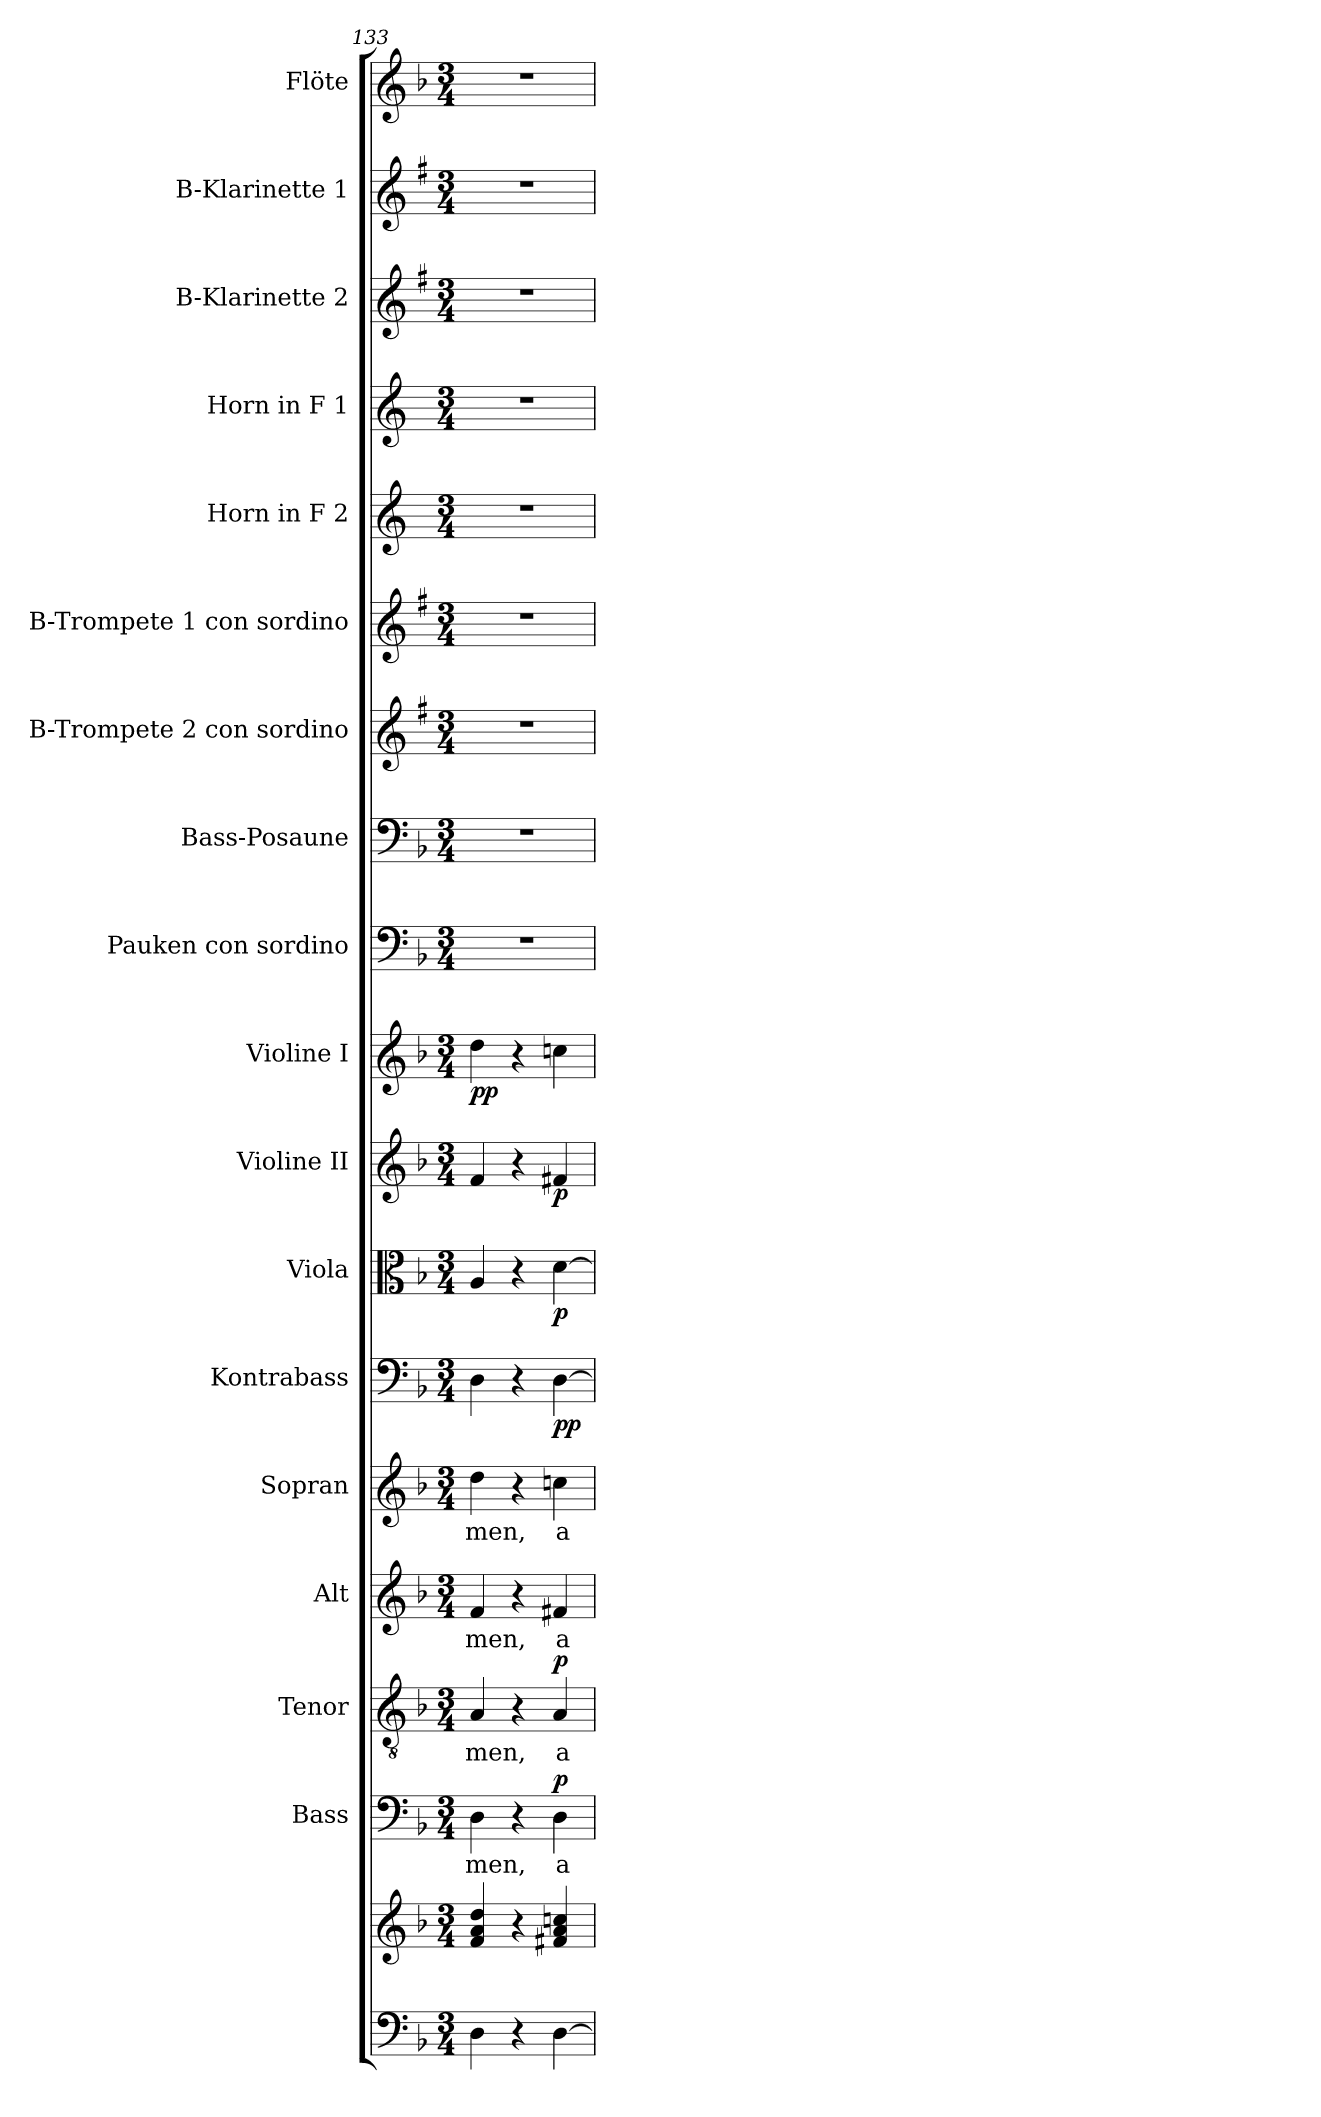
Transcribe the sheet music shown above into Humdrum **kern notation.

**kern	**kern	**kern	**text	**dynam	**kern	**text	**dynam	**kern	**text	**kern	**text	**kern	**dynam	**kern	**dynam	**kern	**dynam	**kern	**dynam	**kern	**kern	**kern	**kern	**kern	**kern	**kern	**kern	**kern
*part18	*part18	*part17	*part17	*part17	*part16	*part16	*part16	*part15	*part15	*part14	*part14	*part13	*part13	*part12	*part12	*part11	*part11	*part10	*part10	*part9	*part8	*part7	*part6	*part5	*part4	*part3	*part2	*part1
*staff19	*staff18	*staff17	*staff17	*staff17	*staff16	*staff16	*staff16	*staff15	*staff15	*staff14	*staff14	*staff13	*staff13	*staff12	*staff12	*staff11	*staff11	*staff10	*staff10	*staff9	*staff8	*staff7	*staff6	*staff5	*staff4	*staff3	*staff2	*staff1
*	*	*I"Bass	*	*	*I"Tenor	*	*	*I"Alt	*	*I"Sopran	*	*I"Kontrabass	*	*I"Viola	*	*I"Violine II	*	*I"Violine I	*	*I"Pauken con sordino	*I"Bass-Posaune	*I"B-Trompete 2 con sordino	*I"B-Trompete 1 con sordino	*I"Horn in F 2	*I"Horn in F 1	*I"B-Klarinette 2	*I"B-Klarinette 1	*I"Flöte
*	*	*I'B.	*	*	*I'T.	*	*	*I'A.	*	*I'S.	*	*I'Kb.	*	*I'Vla.	*	*I'Vl. II	*	*I'Vl. I	*	*I'Pk.	*I'B. Pos.	*I'B Trp. 2	*I'B Trp. 1	*	*	*I'B Kl. 2	*I'B Kl. 1	*I'Fl.
*clefF4	*clefG2	*clefF4	*	*	*clefGv2	*	*	*clefG2	*	*clefG2	*	*clefF4	*	*clefC3	*	*clefG2	*	*clefG2	*	*clefF4	*clefF4	*clefG2	*clefG2	*clefG2	*clefG2	*clefG2	*clefG2	*clefG2
*	*	*	*	*	*	*	*	*	*	*	*	*ITrd7c12	*	*	*	*	*	*	*	*	*	*ITrd1c2	*ITrd1c2	*ITrd4c7	*ITrd4c7	*ITrd1c2	*ITrd1c2	*
*k[b-]	*k[b-]	*k[b-]	*	*	*k[b-]	*	*	*k[b-]	*	*k[b-]	*	*k[b-]	*	*k[b-]	*	*k[b-]	*	*k[b-]	*	*k[b-]	*k[b-]	*k[b-]	*k[b-]	*k[b-]	*k[b-]	*k[b-]	*k[b-]	*k[b-]
*F:	*F:	*F:	*	*	*F:	*	*	*F:	*	*F:	*	*F:	*	*F:	*	*F:	*	*F:	*	*F:	*F:	*F:	*F:	*F:	*F:	*F:	*F:	*F:
*M3/4	*M3/4	*M3/4	*	*	*M3/4	*	*	*M3/4	*	*M3/4	*	*M3/4	*	*M3/4	*	*M3/4	*	*M3/4	*	*M3/4	*M3/4	*M3/4	*M3/4	*M3/4	*M3/4	*M3/4	*M3/4	*M3/4
=133	=133	=133	=133	=133	=133	=133	=133	=133	=133	=133	=133	=133	=133	=133	=133	=133	=133	=133	=133	=133	=133	=133	=133	=133	=133	=133	=133	=133
!	!	!	!LO:LY:b	!	!	!LO:LY:b	!	!	!LO:LY:b	!	!LO:LY:b	!	!	!	!	!	!	!	!LO:DY:b	!	!	!	!	!	!	!	!	!
4D\	4f/ 4a/ 4dd/	4D\	-men,	.	4A/	-men,	.	4f/	-men,	4dd\	-men,	4DD\	.	4A/	.	4f/	.	4dd\	pp	2.r	2.r	2.r	2.r	2.r	2.r	2.r	2.r	2.r
4r	4r	4r	.	.	4r	.	.	4r	.	4r	.	4r	.	4r	.	4r	.	4r	.	.	.	.	.	.	.	.	.	.
!	!	!	!LO:LY:b	!LO:DY:a	!	!LO:LY:b	!LO:DY:a	!	!LO:LY:b	!	!LO:LY:b	!	!LO:DY:b	!	!LO:DY:b	!	!LO:DY:b	!	!	!	!	!	!	!	!	!	!	!
[4D\	4f#X/ 4a/ 4ccn/	4D\	a-	p	4A/	a-	p	4f#X/	a-	4ccn\	a-	[4DD\	pp	[4d\	p	4f#X/	p	4ccn\	.	.	.	.	.	.	.	.	.	.
=	=	=	=	=	=	=	=	=	=	=	=	=	=	=	=	=	=	=	=	=	=	=	=	=	=	=	=	=
*-	*-	*-	*-	*-	*-	*-	*-	*-	*-	*-	*-	*-	*-	*-	*-	*-	*-	*-	*-	*-	*-	*-	*-	*-	*-	*-	*-	*-
